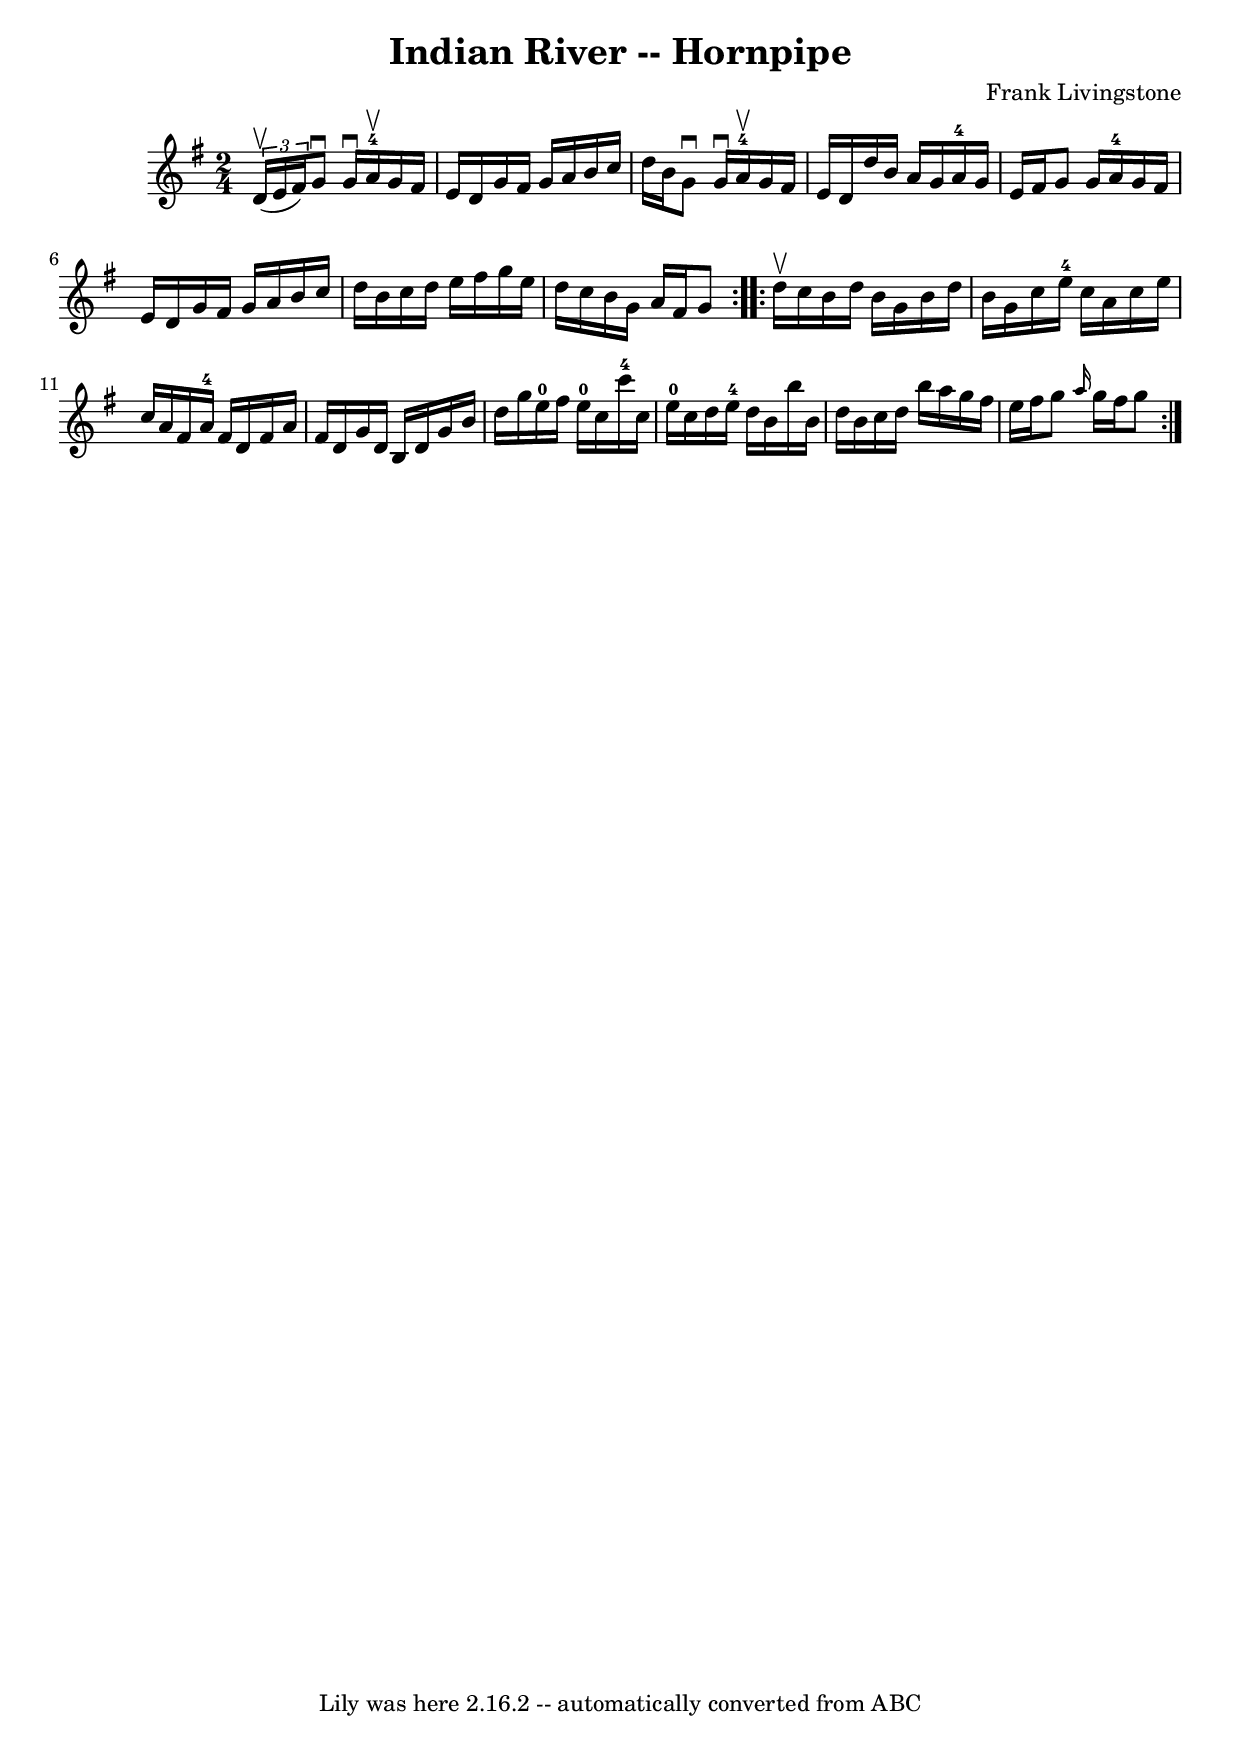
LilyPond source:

\version "2.16.2"
\include "Mammoth.ily"
\header {
  %% book = "Cole's 1000 Fiddle Tunes"
  composer = "Frank Livingstone"
  crossRefNumber = "1"
  footnotes = ""
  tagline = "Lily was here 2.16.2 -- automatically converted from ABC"
  title = "Indian River -- Hornpipe"

}
voicedefault =  {



  \repeat volta 2 {

    \time 2/4 
    \key g \major
   \times 2/3 { d'16 (^\upbow e'16 fis'16) 
			       } 
    |
    g'8^\downbow g'16^\downbow a'16-4^\upbow g'16 fis'16   
    e'16 d'16  |
    g'16 fis'16 g'16 a'16 b'16 c''16    
    d''16 b'16  |
    g'8^\downbow g'16^\downbow a'16-4^\upbow   
    g'16 fis'16 e'16 d'16  |
    d''16 b'16 a'16 g'16      
    a'16-4 g'16 e'16 fis'16  |
    g'8 g'16 a'16-4   
    g'16 fis'16 e'16 d'16  |
    g'16 fis'16 g'16 a'16    
    b'16 c''16 d''16 b'16  |
    c''16 d''16 e''16 fis''16   
    g''16 e''16 d''16 c''16  |
    b'16 g'16 a'16 fis'16    
    g'8  
  }     
  \repeat volta 2 {
    d''16^\upbow c''16  |
    b'16 d''16  
    b'16 g'16 b'16 d''16 b'16 g'16  |
    c''16 e''16-4 
    c''16 a'16 c''16 e''16 c''16 a'16  |
    fis'16 a'16 
    -4 fis'16 d'16 fis'16 a'16 fis'16 d'16  |
    g'16    
    d'16 b16 d'16 g'16 b'16 d''16 g''16  |
    e''16 
    -0 fis''16 e''16-0 c''16 c'''16-4 c''16 e''16-0   
    c''16  |
    d''16 e''16-4 d''16 b'16 b''16 b'16 d''16 
    b'16  |
    c''16 d''16 b''16 a''16 g''16 fis''16    
    e''16 fis''16  |
    g''8  \grace { a''16  
		 } g''16 fis''16    
    g''8  
  }   

}

\score{
  <<

    \context Staff="default"
    {
      \voicedefault 
      
    }

  >>
  \layout {
    
  }
  \midi {
  }

}
